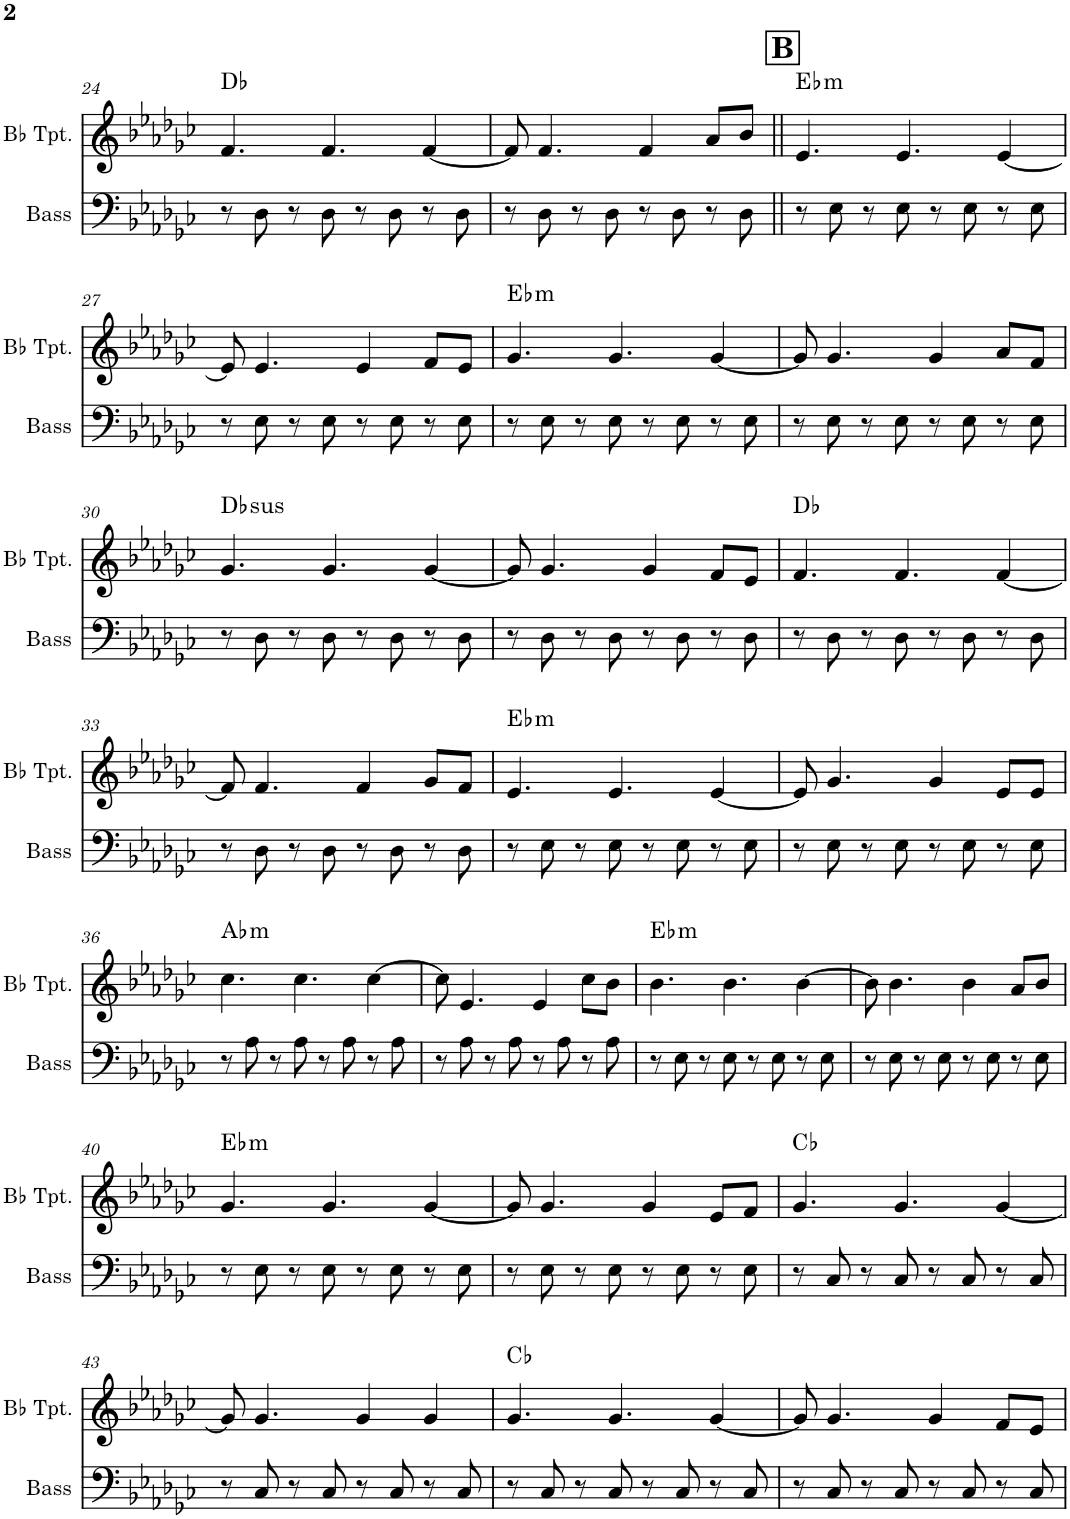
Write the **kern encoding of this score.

**kern	**kern	**harte
*part2	*part1	*part1
*staff2	*staff1	*
*I"Acoustic Bass	*I"Bb Trumpet	*
*I'Bass	*I'Bb Tpt.	*
!!LO:PB:g=z
*clefF4	*clefG2	*
*Trd7c12	*Trd1c2	*
*k[b-e-a-d-g-c-]	*k[b-e-a-d-g-c-]	*
*M4/4	*M4/4	*
=24	=24	=24
8r	4.f/	Db:maj
8D-\	.	.
8r	.	.
8D-\	4.f/	.
8r	.	.
8D-\	.	.
8r	[4f/	.
8D-\	.	.
=25	=25	=25
8r	8f/]	.
8D-\	4.f/	.
8r	.	.
8D-\	.	.
8r	4f/	.
8D-\	.	.
8r	8a-/L	.
8D-\	8b-/J	.
!!LO:REH:place=s1:a:B:cj:fs=14:t=B
=26||	=26||	=26||
!	!	!LO:H:kt=m
8r	4.e-/	Eb:min
8E-\	.	.
8r	.	.
8E-\	4.e-/	.
8r	.	.
8E-\	.	.
8r	[4e-/	.
8E-\	.	.
!!LO:LB:g=z
=27	=27	=27
8r	8e-/]	.
8E-\	4.e-/	.
8r	.	.
8E-\	.	.
8r	4e-/	.
8E-\	.	.
8r	8f/L	.
8E-\	8e-/J	.
=28	=28	=28
!	!	!LO:H:kt=m
8r	4.g-/	Eb:min
8E-\	.	.
8r	.	.
8E-\	4.g-/	.
8r	.	.
8E-\	.	.
8r	[4g-/	.
8E-\	.	.
=29	=29	=29
8r	8g-/]	.
8E-\	4.g-/	.
8r	.	.
8E-\	.	.
8r	4g-/	.
8E-\	.	.
8r	8a-/L	.
8E-\	8f/J	.
!!LO:LB:g=z
=30	=30	=30
!	!	!LO:H:kt=sus
8r	4.g-/	Db:sus4
8D-\	.	.
8r	.	.
8D-\	4.g-/	.
8r	.	.
8D-\	.	.
8r	[4g-/	.
8D-\	.	.
=31	=31	=31
8r	8g-/]	.
8D-\	4.g-/	.
8r	.	.
8D-\	.	.
8r	4g-/	.
8D-\	.	.
8r	8f/L	.
8D-\	8e-/J	.
=32	=32	=32
8r	4.f/	Db:maj
8D-\	.	.
8r	.	.
8D-\	4.f/	.
8r	.	.
8D-\	.	.
8r	[4f/	.
8D-\	.	.
!!LO:LB:g=z
=33	=33	=33
8r	8f/]	.
8D-\	4.f/	.
8r	.	.
8D-\	.	.
8r	4f/	.
8D-\	.	.
8r	8g-/L	.
8D-\	8f/J	.
=34	=34	=34
!	!	!LO:H:kt=m
8r	4.e-/	Eb:min
8E-\	.	.
8r	.	.
8E-\	4.e-/	.
8r	.	.
8E-\	.	.
8r	[4e-/	.
8E-\	.	.
=35	=35	=35
8r	8e-/]	.
8E-\	4.g-/	.
8r	.	.
8E-\	.	.
8r	4g-/	.
8E-\	.	.
8r	8e-/L	.
8E-\	8e-/J	.
!!LO:LB:g=z
=36	=36	=36
!	!	!LO:H:kt=m
8r	4.cc-\	Ab:min
8A-\	.	.
8r	.	.
8A-\	4.cc-\	.
8r	.	.
8A-\	.	.
8r	[4cc-\	.
8A-\	.	.
=37	=37	=37
8r	8cc-\]	.
8A-\	4.e-/	.
8r	.	.
8A-\	.	.
8r	4e-/	.
8A-\	.	.
8r	8cc-\L	.
8A-\	8b-\J	.
=38	=38	=38
!	!	!LO:H:kt=m
8r	4.b-\	Eb:min
8E-\	.	.
8r	.	.
8E-\	4.b-\	.
8r	.	.
8E-\	.	.
8r	[4b-\	.
8E-\	.	.
=39	=39	=39
8r	8b-\]	.
8E-\	4.b-\	.
8r	.	.
8E-\	.	.
8r	4b-\	.
8E-\	.	.
8r	8a-/L	.
8E-\	8b-/J	.
!!LO:LB:g=z
=40	=40	=40
!	!	!LO:H:kt=m
8r	4.g-/	Eb:min
8E-\	.	.
8r	.	.
8E-\	4.g-/	.
8r	.	.
8E-\	.	.
8r	[4g-/	.
8E-\	.	.
=41	=41	=41
8r	8g-/]	.
8E-\	4.g-/	.
8r	.	.
8E-\	.	.
8r	4g-/	.
8E-\	.	.
8r	8e-/L	.
8E-\	8f/J	.
=42	=42	=42
8r	4.g-/	Cb:maj
8C-/	.	.
8r	.	.
8C-/	4.g-/	.
8r	.	.
8C-/	.	.
8r	[4g-/	.
8C-/	.	.
!!LO:LB:g=z
=43	=43	=43
8r	8g-/]	.
8C-/	4.g-/	.
8r	.	.
8C-/	.	.
8r	4g-/	.
8C-/	.	.
8r	4g-/	.
8C-/	.	.
=44	=44	=44
8r	4.g-/	Cb:maj
8C-/	.	.
8r	.	.
8C-/	4.g-/	.
8r	.	.
8C-/	.	.
8r	[4g-/	.
8C-/	.	.
=45	=45	=45
8r	8g-/]	.
8C-/	4.g-/	.
8r	.	.
8C-/	.	.
8r	4g-/	.
8C-/	.	.
8r	8f/L	.
8C-/	8e-/J	.
=	=	=
*-	*-	*-
